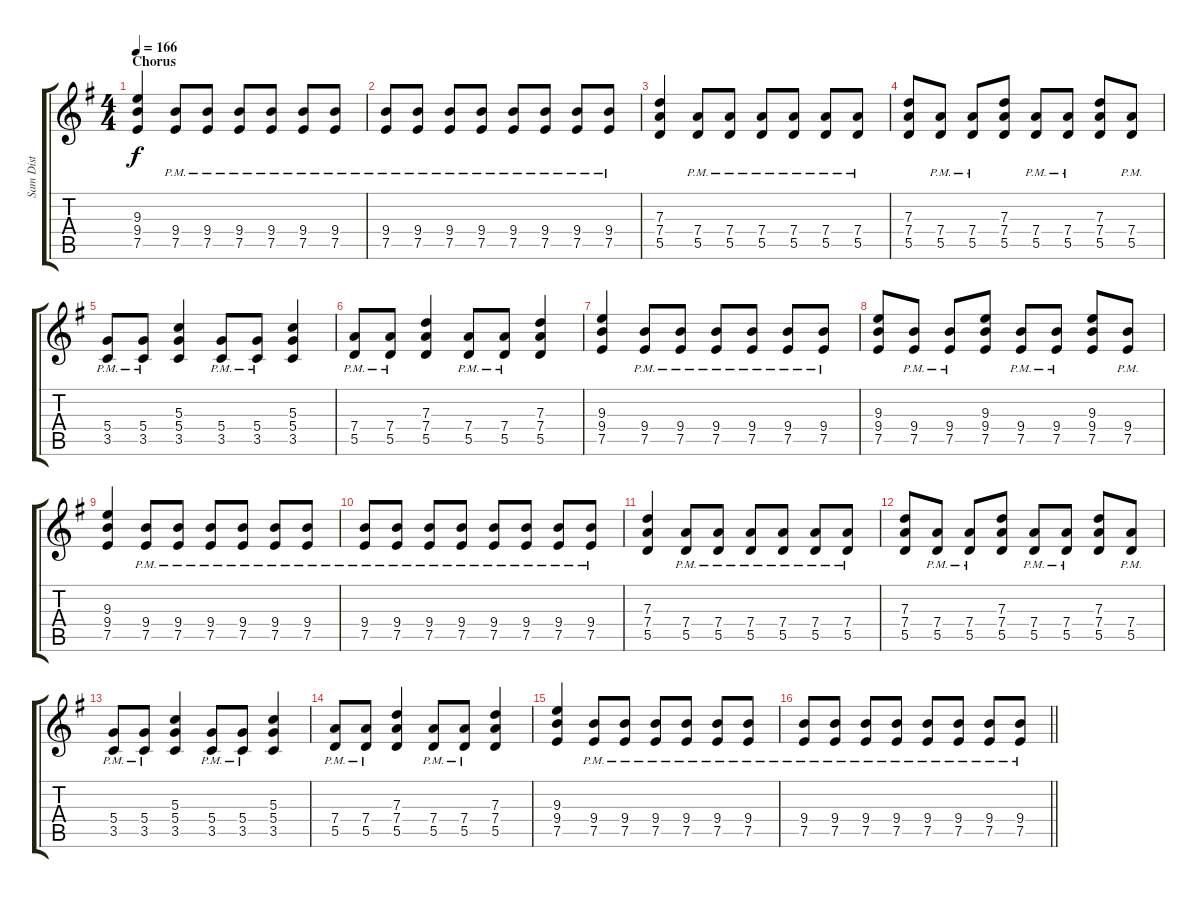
\track ("Sam Dist" "Sam Dist") {instrument distortionguitar}
\staff {score tabs}
\tuning (E4 B3 G3 D3 A2 E2) {hide}
\ts (4 4)
\section ("" "Chorus")
\tempo 166
\clef g2
\ks eminor
(9.3 9.4 7.5).4{dy f} (9.4{pm} 7.5{pm}).8 (9.4{pm} 7.5{pm}).8 (9.4{pm} 7.5{pm}).8 (9.4{pm} 7.5{pm}).8 (9.4{pm} 7.5{pm}).8 (9.4{pm} 7.5{pm}).8 |
(9.4{pm} 7.5{pm}).8 (9.4{pm} 7.5{pm}).8 (9.4{pm} 7.5{pm}).8 (9.4{pm} 7.5{pm}).8 (9.4{pm} 7.5{pm}).8 (9.4{pm} 7.5{pm}).8 (9.4{pm} 7.5{pm}).8 (9.4{pm} 7.5{pm}).8 |
(7.3 7.4 5.5).4 (7.4{pm} 5.5{pm}).8 (7.4{pm} 5.5{pm}).8 (7.4{pm} 5.5{pm}).8 (7.4{pm} 5.5{pm}).8 (7.4{pm} 5.5{pm}).8 (7.4{pm} 5.5{pm}).8 |
(7.3 7.4 5.5).8 (7.4{pm} 5.5{pm}).8 (7.4{pm} 5.5{pm}).8 (7.3 7.4 5.5).8 (7.4{pm} 5.5{pm}).8 (7.4{pm} 5.5{pm}).8 (7.3 7.4 5.5).8 (7.4{pm} 5.5{pm}).8 |
(5.4{pm} 3.5{pm}).8 (5.4{pm} 3.5{pm}).8 (5.3 5.4 3.5).4 (5.4{pm} 3.5{pm}).8 (5.4{pm} 3.5{pm}).8 (5.3 5.4 3.5).4 |
(7.4{pm} 5.5{pm}).8 (7.4{pm} 5.5{pm}).8 (7.3 7.4 5.5).4 (7.4{pm} 5.5{pm}).8 (7.4{pm} 5.5{pm}).8 (7.3 7.4 5.5).4 |
(9.3 9.4 7.5).4 (9.4{pm} 7.5{pm}).8 (9.4{pm} 7.5{pm}).8 (9.4{pm} 7.5{pm}).8 (9.4{pm} 7.5{pm}).8 (9.4{pm} 7.5{pm}).8 (9.4{pm} 7.5{pm}).8 |
(9.3 9.4 7.5).8 (9.4{pm} 7.5{pm}).8 (9.4{pm} 7.5{pm}).8 (9.3 9.4 7.5).8 (9.4{pm} 7.5{pm}).8 (9.4{pm} 7.5{pm}).8 (9.3 9.4 7.5).8 (9.4{pm} 7.5{pm}).8 |
(9.3 9.4 7.5).4 (9.4{pm} 7.5{pm}).8 (9.4{pm} 7.5{pm}).8 (9.4{pm} 7.5{pm}).8 (9.4{pm} 7.5{pm}).8 (9.4{pm} 7.5{pm}).8 (9.4{pm} 7.5{pm}).8 |
(9.4{pm} 7.5{pm}).8 (9.4{pm} 7.5{pm}).8 (9.4{pm} 7.5{pm}).8 (9.4{pm} 7.5{pm}).8 (9.4{pm} 7.5{pm}).8 (9.4{pm} 7.5{pm}).8 (9.4{pm} 7.5{pm}).8 (9.4{pm} 7.5{pm}).8 |
(7.3 7.4 5.5).4 (7.4{pm} 5.5{pm}).8 (7.4{pm} 5.5{pm}).8 (7.4{pm} 5.5{pm}).8 (7.4{pm} 5.5{pm}).8 (7.4{pm} 5.5{pm}).8 (7.4{pm} 5.5{pm}).8 |
(7.3 7.4 5.5).8 (7.4{pm} 5.5{pm}).8 (7.4{pm} 5.5{pm}).8 (7.3 7.4 5.5).8 (7.4{pm} 5.5{pm}).8 (7.4{pm} 5.5{pm}).8 (7.3 7.4 5.5).8 (7.4{pm} 5.5{pm}).8 |
(5.4{pm} 3.5{pm}).8 (5.4{pm} 3.5{pm}).8 (5.3 5.4 3.5).4 (5.4{pm} 3.5{pm}).8 (5.4{pm} 3.5{pm}).8 (5.3 5.4 3.5).4 |
(7.4{pm} 5.5{pm}).8 (7.4{pm} 5.5{pm}).8 (7.3 7.4 5.5).4 (7.4{pm} 5.5{pm}).8 (7.4{pm} 5.5{pm}).8 (7.3 7.4 5.5).4 |
(9.3 9.4 7.5).4 (9.4{pm} 7.5{pm}).8 (9.4{pm} 7.5{pm}).8 (9.4{pm} 7.5{pm}).8 (9.4{pm} 7.5{pm}).8 (9.4{pm} 7.5{pm}).8 (9.4{pm} 7.5{pm}).8 |
\barLineRight lightlight
(9.4{pm} 7.5{pm}).8 (9.4{pm} 7.5{pm}).8 (9.4{pm} 7.5{pm}).8 (9.4{pm} 7.5{pm}).8 (9.4{pm} 7.5{pm}).8 (9.4{pm} 7.5{pm}).8 (9.4{pm} 7.5{pm}).8 (9.4{pm} 7.5{pm}).8
